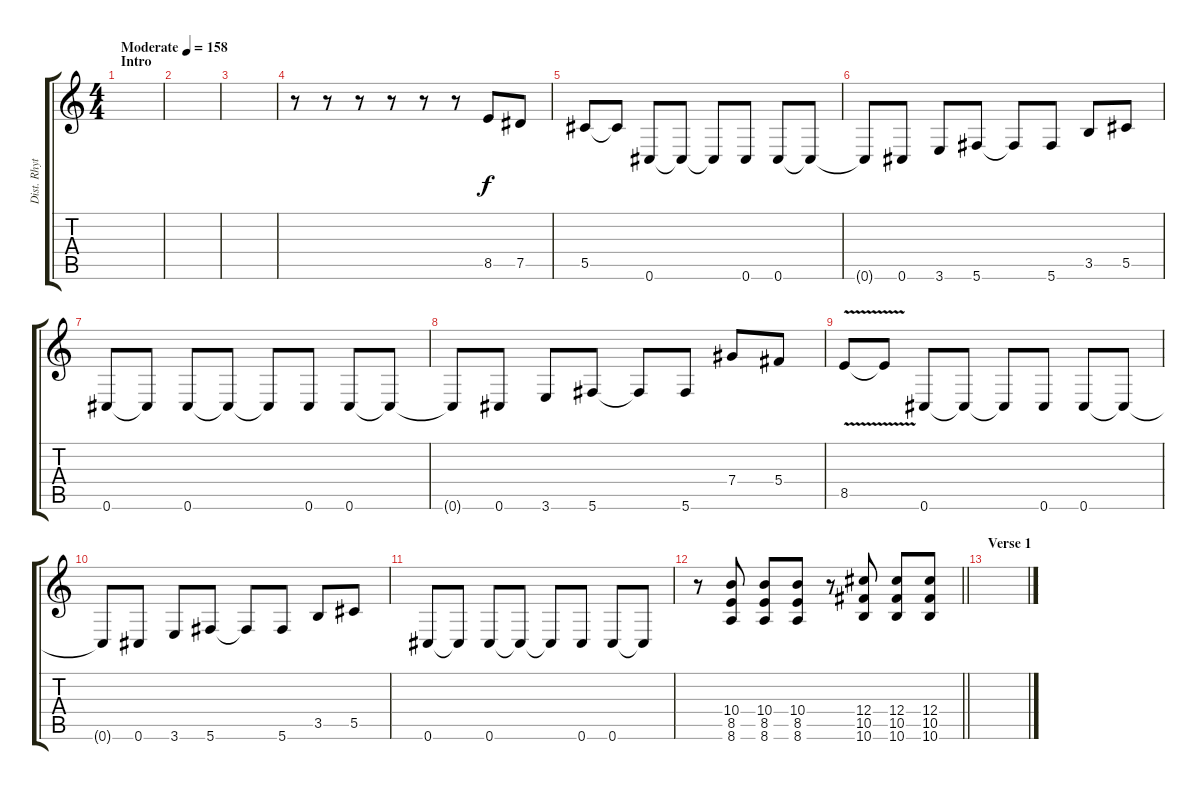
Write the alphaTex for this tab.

\track ("Dist. Rhytm Guitar [R]" "Dist. Rhyt") {instrument distortionguitar}
\staff {score tabs}
\tuning (Eb4 Bb3 Gb3 Db3 Ab2 Db2) {hide}
\ts (4 4)
\section ("" "Intro")
\tempo (158 "Moderate")
\clef g2
\ks c
|
|
|
r.8 r.8 r.8 r.8 r.8 r.8 8.5.8 7.5.8 |
5.5.8 5.5{t}.8 0.6.8 0.6{t}.8 0.6{t}.8 0.6.8 0.6.8 0.6{t}.8 |
0.6{t}.8 0.6.8 3.6.8 5.6.8 5.6{t}.8 5.6.8 3.5.8 5.5.8 |
0.6.8 0.6{t}.8 0.6.8 0.6{t}.8 0.6{t}.8 0.6.8 0.6.8 0.6{t}.8 |
0.6{t}.8 0.6.8 3.6.8 5.6.8 5.6{t}.8 5.6.8 7.4.8 5.4.8 |
8.5{v}.8 8.5{t}.8 0.6.8 0.6{t}.8 0.6{t}.8 0.6.8 0.6.8 0.6{t}.8 |
0.6{t}.8 0.6.8 3.6.8 5.6.8 5.6{t}.8 5.6.8 3.5.8 5.5.8 |
0.6.8 0.6{t}.8 0.6.8 0.6{t}.8 0.6{t}.8 0.6.8 0.6.8 0.6{t}.8 |
\barLineRight lightlight
r.8 (10.4 8.5 8.6).8 (10.4 8.5 8.6).8 (10.4 8.5 8.6).8 r.8 (12.4 10.5 10.6).8 (12.4 10.5 10.6).8 (12.4 10.5 10.6).8 |
\section ("" "Verse 1")
